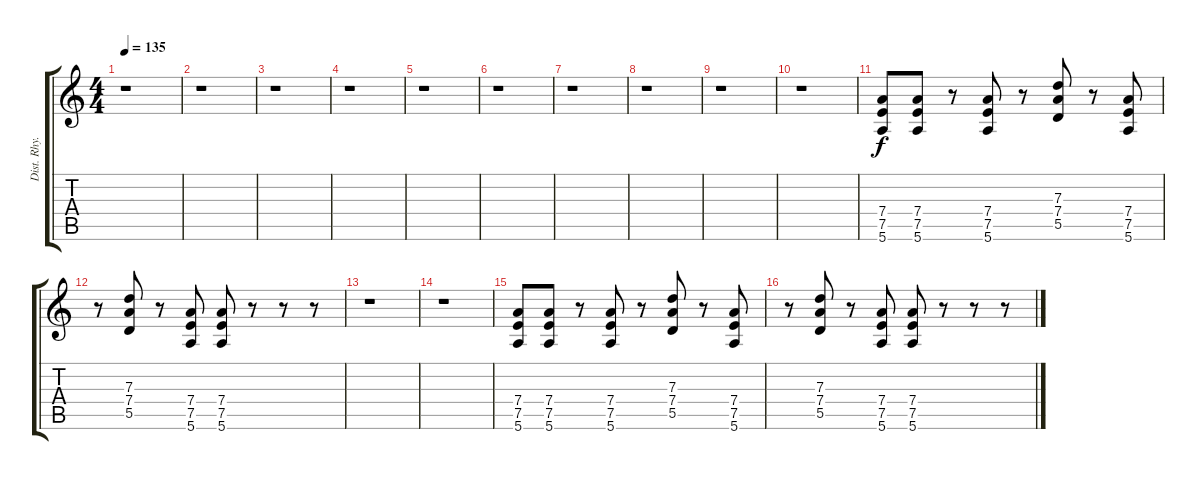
\track ("Dist. Rhy. Guitar (Alex Lifeson)" "Dist. Rhy.") {instrument distortionguitar}
\staff {score tabs}
\tuning (E4 B3 G3 D3 A2 E2) {hide}
\ts (4 4)
\tempo 135
\clef g2
\ks c
r.1{dy f} |
r.1 |
r.1 |
r.1 |
r.1 |
r.1 |
r.1 |
r.1 |
r.1 |
r.1 |
(7.4 7.5 5.6).8 (7.4 7.5 5.6).8 r.8 (7.4 7.5 5.6).8 r.8 (7.3 7.4 5.5).8 r.8 (7.4 7.5 5.6).8 |
r.8 (7.3 7.4 5.5).8 r.8 (7.4 7.5 5.6).8 (7.4 7.5 5.6).8 r.8 r.8 r.8 |
r.1 |
r.1 |
(7.4 7.5 5.6).8 (7.4 7.5 5.6).8 r.8 (7.4 7.5 5.6).8 r.8 (7.3 7.4 5.5).8 r.8 (7.4 7.5 5.6).8 |
r.8 (7.3 7.4 5.5).8 r.8 (7.4 7.5 5.6).8 (7.4 7.5 5.6).8 r.8 r.8 r.8
